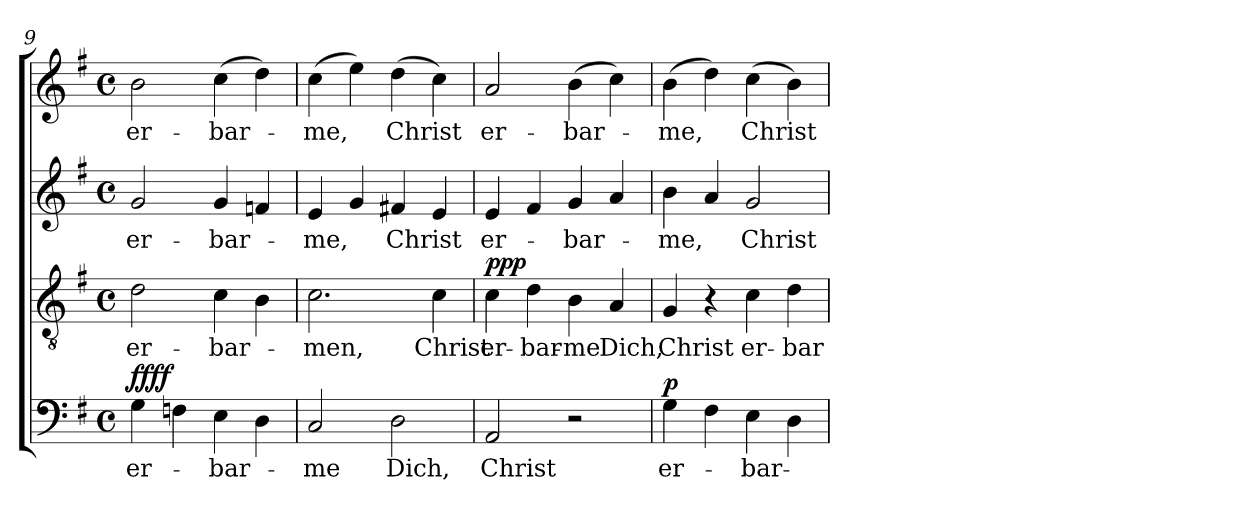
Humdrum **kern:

**kern	**text	**kern	**text	**kern	**text	**kern	**text	**dynam
*part1	*part1	*part1	*part1	*part1	*part1	*part1	*part1	*part1
*staff4	*staff4	*staff3	*staff3	*staff2	*staff2	*staff1	*staff1	*staff1/2/3/4
*clefF4	*	*clefGv2	*	*clefG2	*	*clefG2	*	*
*k[f#]	*	*k[f#]	*	*k[f#]	*	*k[f#]	*	*
*G:	*	*G:	*	*G:	*	*G:	*	*
*M4/4	*	*M4/4	*	*M4/4	*	*M4/4	*	*
*met(c)	*	*met(c)	*	*met(c)	*	*met(c)	*	*
=9	=9	=9	=9	=9	=9	=9	=9	=9
!	!LO:LY:b	!	!LO:LY:b	!	!LO:LY:b	!	!LO:LY:b	!LO:DY:a=4
!	!	!	!	!	!	!	!	!LO:DY:n=1:a=3
!	!	!	!	!	!	!	!	!LO:DY:n=2:a=2
!	!	!	!	!	!	!	!	!LO:DY:n=3:a
4G\	-er-	2d\	-er-	2g/	-er-	2b\	er-	f f f f
4Fn\	.	.	.	.	.	.	.	.
!	!LO:LY:b	!	!LO:LY:b	!	!LO:LY:b	!	!LO:LY:b	!
4E\	-bar-	4c\	-bar-	4g/	-bar-	(>4cc\	-bar-	.
4D\	.	4B\	.	4fn/	.	4dd\)	.	.
=10	=10	=10	=10	=10	=10	=10	=10	=10
!	!LO:LY:b	!	!LO:LY:b	!	!LO:LY:b	!	!LO:LY:b	!
2C/	me	2.c\	men,	4e/	me,	(>4cc\	-me,	.
.	.	.	.	4g/	.	4ee\)	.	.
!	!LO:LY:b	!	!	!	!LO:LY:b	!	!LO:LY:b	!
2D\	Dich,	.	.	4f#X/	Christ	(>4dd\	Christ	.
!	!	!	!LO:LY:b	!	!	!	!	!
.	.	4c\	Christ	4e/	.	4cc\)	.	.
!!LO:PB:g=z
=11	=11	=11	=11	=11	=11	=11	=11	=11
!	!LO:LY:b	!	!LO:LY:b	!	!LO:LY:b	!	!LO:LY:b	!LO:DY:a=3
!	!	!	!	!	!	!	!	!LO:DY:n=1:a=2
!	!	!	!	!	!	!	!	!LO:DY:n=2:a
2AA/	Christ	4c\	-er-	4e/	-er-	2a/	er-	p p p
!	!	!	!LO:LY:b	!	!	!	!	!
.	.	4d\	-bar-	4f#/	.	.	.	.
!	!	!	!LO:LY:b	!	!LO:LY:b	!	!LO:LY:b	!
2r	.	4B\	-me	4g/	-bar-	(>4b\	-bar-	.
!	!	!	!LO:LY:b	!	!	!	!	!
.	.	4A/	Dich,	4a/	.	4cc\)	.	.
=12	=12	=12	=12	=12	=12	=12	=12	=12
!	!LO:LY:b	!	!LO:LY:b	!	!LO:LY:b	!	!LO:LY:b	!LO:DY:a=4
4G\	-er-	4G/	Christ	4b\	me,	(>4b\	me,	p
4F#\	.	4r	.	4a/	.	4dd\)	.	.
!	!LO:LY:b	!	!LO:LY:b	!	!LO:LY:b	!	!LO:LY:b	!
4E\	-bar-	4c\	er-	2g/	Christ	(>4cc\	Christ	.
!	!	!	!LO:LY:b	!	!	!	!	!
4D\	.	4d\	-bar-	.	.	4b\)	.	.
=	=	=	=	=	=	=	=	=
*-	*-	*-	*-	*-	*-	*-	*-	*-
